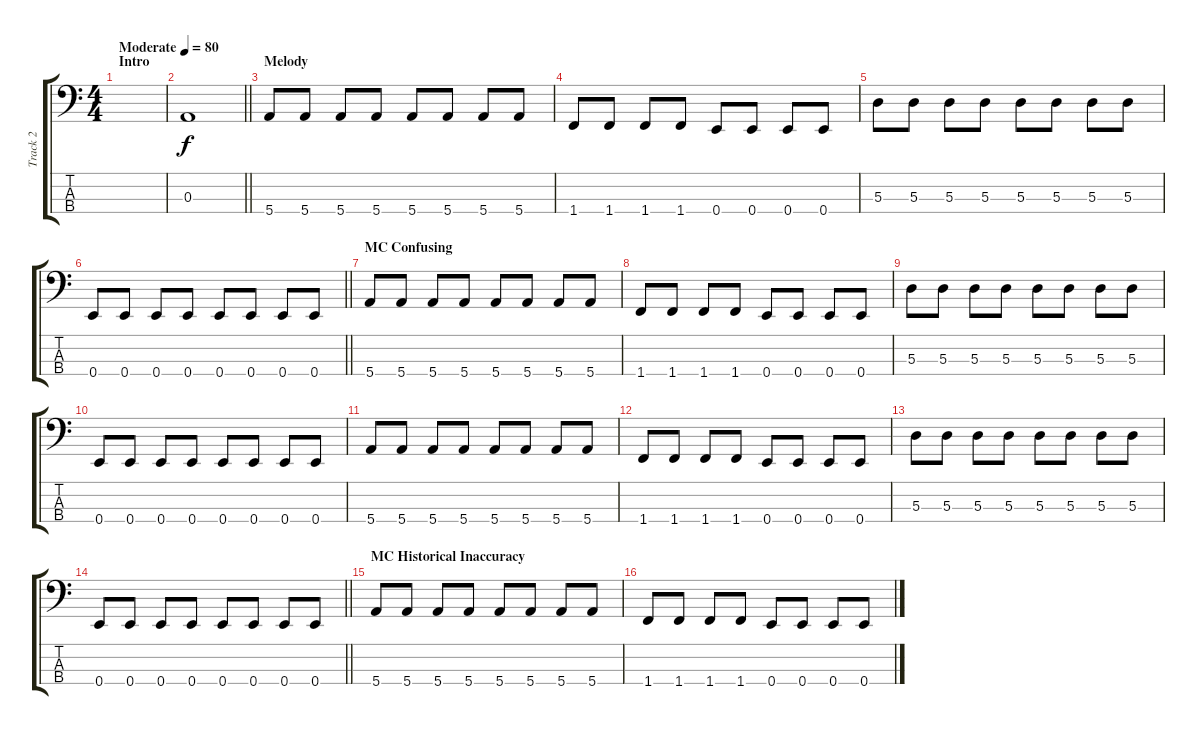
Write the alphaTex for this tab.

\track ("Track 2" "Track 2") {instrument electricbassfinger}
\staff {score tabs}
\tuning (G2 D2 A1 E1) {hide}
\ts (4 4)
\section ("" "Intro")
\tempo (80 "Moderate")
\clef f4
\ks c
|
\barLineRight lightlight
0.3.1 |
\section ("" "Melody")
5.4.8 5.4.8 5.4.8 5.4.8 5.4.8 5.4.8 5.4.8 5.4.8 |
1.4.8 1.4.8 1.4.8 1.4.8 0.4.8 0.4.8 0.4.8 0.4.8 |
5.3.8 5.3.8 5.3.8 5.3.8 5.3.8 5.3.8 5.3.8 5.3.8 |
\barLineRight lightlight
0.4.8 0.4.8 0.4.8 0.4.8 0.4.8 0.4.8 0.4.8 0.4.8 |
\section ("" "MC Confusing")
5.4.8 5.4.8 5.4.8 5.4.8 5.4.8 5.4.8 5.4.8 5.4.8 |
1.4.8 1.4.8 1.4.8 1.4.8 0.4.8 0.4.8 0.4.8 0.4.8 |
5.3.8 5.3.8 5.3.8 5.3.8 5.3.8 5.3.8 5.3.8 5.3.8 |
0.4.8 0.4.8 0.4.8 0.4.8 0.4.8 0.4.8 0.4.8 0.4.8 |
5.4.8 5.4.8 5.4.8 5.4.8 5.4.8 5.4.8 5.4.8 5.4.8 |
1.4.8 1.4.8 1.4.8 1.4.8 0.4.8 0.4.8 0.4.8 0.4.8 |
5.3.8 5.3.8 5.3.8 5.3.8 5.3.8 5.3.8 5.3.8 5.3.8 |
\barLineRight lightlight
0.4.8 0.4.8 0.4.8 0.4.8 0.4.8 0.4.8 0.4.8 0.4.8 |
\section ("" "MC Historical Inaccuracy")
5.4.8 5.4.8 5.4.8 5.4.8 5.4.8 5.4.8 5.4.8 5.4.8 |
1.4.8 1.4.8 1.4.8 1.4.8 0.4.8 0.4.8 0.4.8 0.4.8
